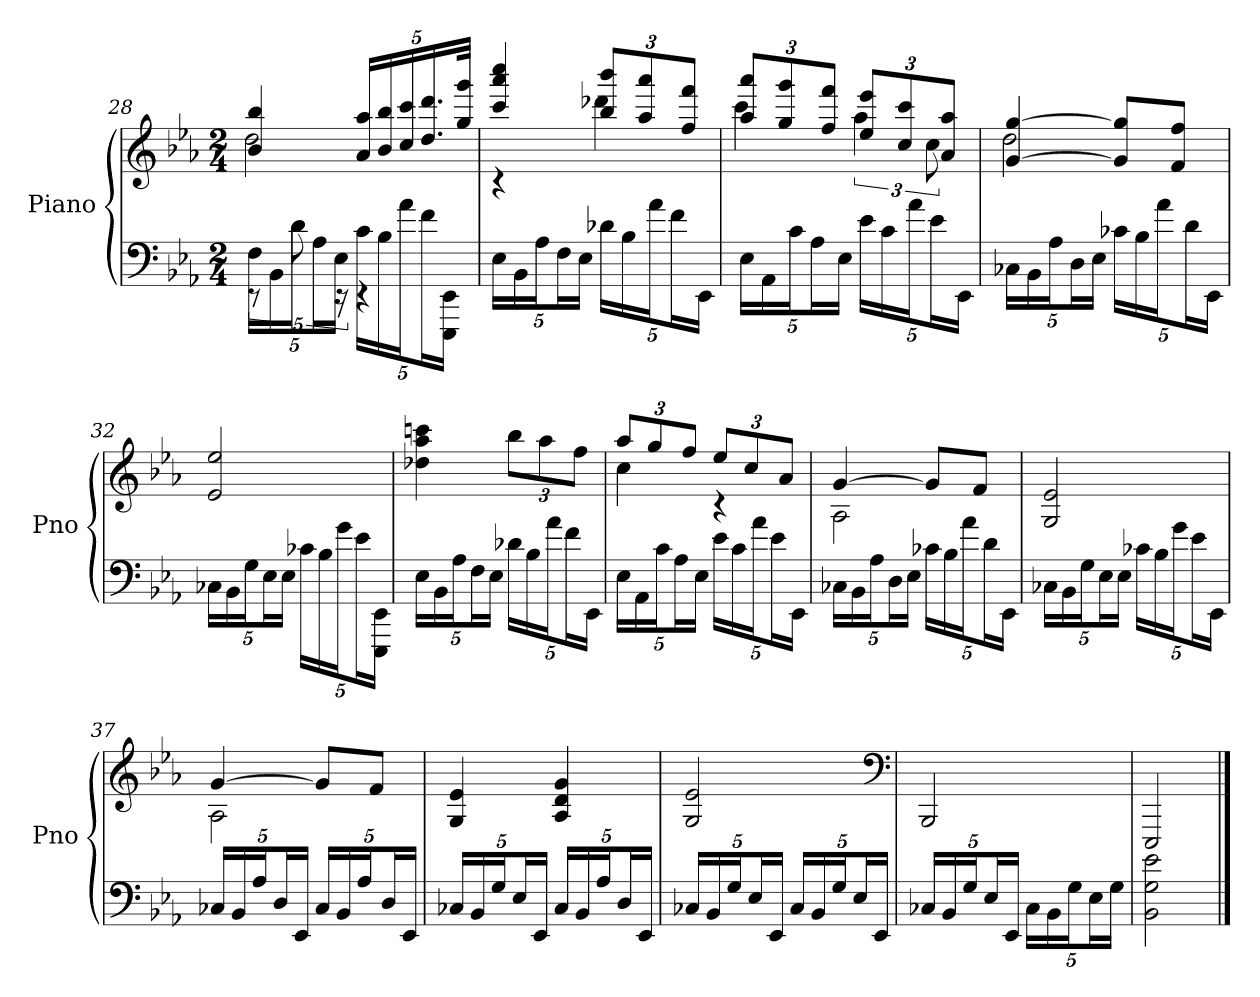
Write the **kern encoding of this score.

**kern	**kern
*part1	*part1
*staff2	*staff1
*I"Piano	*
*I'Pno	*
*clefF4	*clefG2
*k[b-e-a-]	*k[b-e-a-]
*M2/4	*M2/4
=28	=28
*^	*^
20F\LL	10rEE	4b- 4bb-	2dd
20BB-\	.	.	.
20d\J	10d	.	.
20A-\L	.	.	.
20E-\JJ	20rEE	.	.
20c\LL	4rEE	20a- 20aa-LL	.
20B-\	.	20b- 20bb-	.
20a-\J	.	20cc 20ccc	.
20f\L	.	20.dd 20.ddd	.
20EEE-\ 20EE-\JJ	.	.	.
.	.	40gg 40gggJJk	.
*v	*v	*	*
=29	=29	=29
20E-\LL	4ccc 4aaa- 4cccc	4rc
20BB-\	.	.
20A-\J	.	.
20F\L	.	.
20E-\JJ	.	.
20d-X\LL	12bb- 12bbb-L	4ddd-X
20B-\	.	.
.	12aa- 12aaa-	.
20a-\J	.	.
20f\L	.	.
.	12ff 12fffJ	.
20EE-\JJ	.	.
=30	=30	=30
20E-\LL	12aa- 12aaa-L	4ccc
20AA-\	.	.
.	12gg 12ggg	.
20c\J	.	.
20A-\L	.	.
.	12ff 12fffJ	.
20E-\JJ	.	.
20e-\LL	12ee- 12eee-L	6aa-
20c\	.	.
.	12cc 12ccc	.
20a-\J	.	.
20e-\L	.	.
.	12a- 12aa-J	12cc
20EE-\JJ	.	.
=31	=31	=31
20C-X\LL	[4g [4gg	2dd
20BB-\	.	.
20A-\J	.	.
20D\L	.	.
20E-\JJ	.	.
20c-X\LL	8g] 8gg]L	.
20B-\	.	.
20a-\J	.	.
.	8f 8ffJ	.
20d\L	.	.
20EE-\JJ	.	.
*	*v	*v
=32	=32
20C-X\LL	2e- 2ee-
20BB-\	.
20G\J	.
20E-\L	.
20E-\JJ	.
20c-X\LL	.
20B-\	.
20g\J	.
20e-\L	.
20EEE-\ 20EE-\JJ	.
=33	=33
20E-\LL	4dd-X 4aa- 4cccn
20BB-\	.
20A-\J	.
20F\L	.
20E-\JJ	.
20d-X\LL	12bb-L
20B-\	.
.	12aa-
20a-\J	.
20f\L	.
.	12ffJ
20EE-\JJ	.
=34	=34
*	*^
20E-\LL	12aa-L	4cc
20AA-\	.	.
.	12gg	.
20c\J	.	.
20A-\L	.	.
.	12ffJ	.
20E-\JJ	.	.
20e-\LL	12ee-L	4rc
20c\	.	.
.	12cc	.
20a-\J	.	.
20e-\L	.	.
.	12a-J	.
20EE-\JJ	.	.
=35	=35	=35
20C-X\LL	[4g	2A-
20BB-\	.	.
20A-\J	.	.
20D\L	.	.
20E-\JJ	.	.
20c-X\LL	8gL]	.
20B-\	.	.
20a-\J	.	.
.	8fJ	.
20d\L	.	.
20EE-\JJ	.	.
*	*v	*v
=36	=36
20C-X\LL	2G 2e-
20BB-\	.
20G\J	.
20E-\L	.
20E-\JJ	.
20c-X\LL	.
20B-\	.
20g\J	.
20e-\L	.
20EE-\JJ	.
=37	=37
*	*^
20C-X/LL	[4g	2A-
20BB-/	.	.
20A-/J	.	.
20D/L	.	.
20EE-/JJ	.	.
20C-/LL	8gL]	.
20BB-/	.	.
20A-/J	.	.
.	8fJ	.
20D/L	.	.
20EE-/JJ	.	.
*	*v	*v
=38	=38
20C-X/LL	4G 4e-
20BB-/	.
20G/J	.
20E-/L	.
20EE-/JJ	.
20C-/LL	4A- 4d 4g
20BB-/	.
20A-/J	.
20D/L	.
20EE-/JJ	.
=39	=39
20C-X/LL	2G 2e-
20BB-/	.
20G/J	.
20E-/L	.
20EE-/JJ	.
20C-/LL	.
20BB-/	.
20G/J	.
20E-/L	.
20EE-/JJ	.
*	*clefF4
=40	=40
20C-X/LL	2BBB-
20BB-/	.
20G/J	.
20E-/L	.
20EE-/JJ	.
20C-\LL	.
20BB-\	.
20G\J	.
20E-\L	.
20G\JJ	.
=41	=41
2BB- 2G 2e-	2EEE-
==	==
*-	*-
